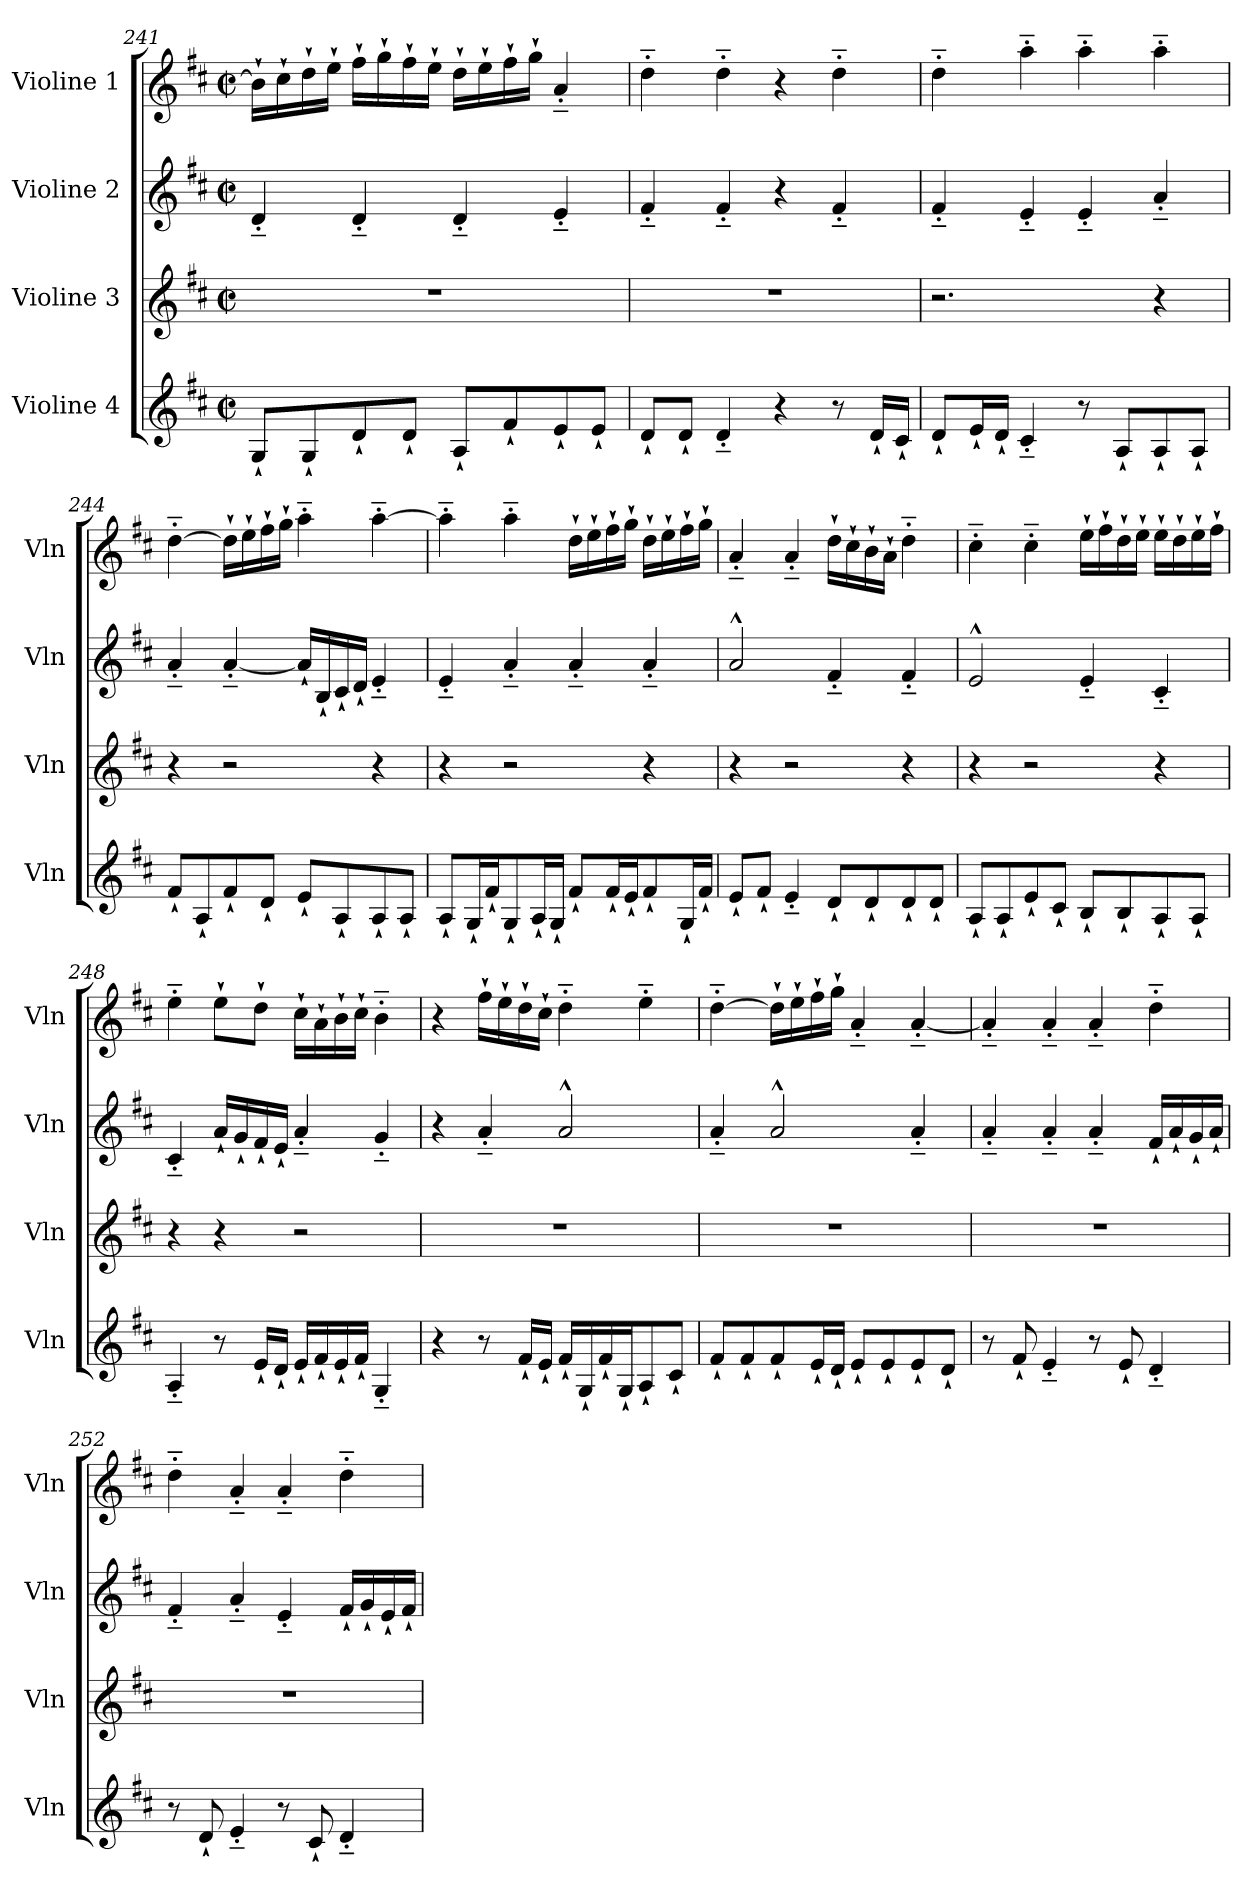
**kern	**kern	**kern	**kern
*part4	*part3	*part2	*part1
*staff4	*staff3	*staff2	*staff1
*I"Violine 4	*I"Violine 3	*I"Violine 2	*I"Violine 1
*I'Vln	*I'Vln	*I'Vln	*I'Vln
*clefG2	*clefG2	*clefG2	*clefG2
*k[f#c#]	*k[f#c#]	*k[f#c#]	*k[f#c#]
*D:	*D:	*D:	*D:
*M2/2	*M2/2	*M2/2	*M2/2
*met(c|)	*met(c|)	*met(c|)	*met(c|)
=241	=241	=241	=241
8G`/L	1r	4d~'/	16b`\LL]
.	.	.	16cc#`\
8G`/	.	.	16dd`\
.	.	.	16ee`\JJ
8d`/	.	4d~'/	16ff#`\LL
.	.	.	16gg`\
8d`/J	.	.	16ff#`\
.	.	.	16ee`\JJ
8A`/L	.	4d~'/	16dd`\LL
.	.	.	16ee`\
8f#`/	.	.	16ff#`\
.	.	.	16gg`\JJ
8e`/	.	4e~'/	4a~'/
8e`/J	.	.	.
!!LO:LB:g=z
=242	=242	=242	=242
8d`/L	1r	4f#~'/	4dd~'\
8d`/J	.	.	.
4d~'/	.	4f#~'/	4dd~'\
4r	.	4r	4r
8r	.	4f#~'/	4dd~'\
16d`/LL	.	.	.
16c#`/JJ	.	.	.
=243	=243	=243	=243
8d`/L	2.r	4f#~'/	4dd~'\
16e`/L	.	.	.
16d`/JJ	.	.	.
4c#~'/	.	4e~'/	4aa~'\
8r	.	4e~'/	4aa~'\
8A`/L	.	.	.
8A`/	4r	4a~'/	4aa~'\
8A`/J	.	.	.
=244	=244	=244	=244
8f#`/L	4r	4a~'/	[4dd~'\
8A`/	.	.	.
8f#`/	2r	[4a~'/	16dd`\LL]
.	.	.	16ee`\
8d`/J	.	.	16ff#`\
.	.	.	16gg`\JJ
8e`/L	.	16a`/LL]	4aa~'\
.	.	16B`/	.
8A`/	.	16c#`/	.
.	.	16d`/JJ	.
8A`/	4r	4e~'/	[4aa~'\
8A`/J	.	.	.
=245	=245	=245	=245
8A`/L	4r	4e~'/	4aa~'\]
16G`/L	.	.	.
16f#`/J	.	.	.
8G`/	2r	4a~'/	4aa~'\
16A`/L	.	.	.
16G`/JJ	.	.	.
8f#`/L	.	4a~'/	16dd`\LL
.	.	.	16ee`\
16f#`/L	.	.	16ff#`\
16e`/J	.	.	16gg`\JJ
8f#`/	4r	4a~'/	16dd`\LL
.	.	.	16ee`\
16G`/L	.	.	16ff#`\
16f#`/JJ	.	.	16gg`\JJ
!!LO:PB:g=z
=246	=246	=246	=246
8e`/L	4r	2a^^/	4a~'/
8f#`/J	.	.	.
4e~'/	2r	.	4a~'/
8d`/L	.	4f#~'/	16dd`\LL
.	.	.	16cc#`\
8d`/	.	.	16b`\
.	.	.	16a`\JJ
8d`/	4r	4f#~'/	4dd~'\
8d`/J	.	.	.
=247	=247	=247	=247
8A`/L	4r	2e^^/	4cc#~'\
8A`/	.	.	.
8e`/	2r	.	4cc#~'\
8c#`/J	.	.	.
8B`/L	.	4e~'/	16ee`\LL
.	.	.	16ff#`\
8B`/	.	.	16dd`\
.	.	.	16ee`\JJ
8A`/	4r	4c#~'/	16ee`\LL
.	.	.	16dd`\
8A`/J	.	.	16ee`\
.	.	.	16ff#`\JJ
=248	=248	=248	=248
4A~'/	4r	4c#~'/	4ee~'\
8r	4r	16a`/LL	8ee`\L
.	.	16g`/	.
16e`/LL	.	16f#`/	8dd`\J
16d`/JJ	.	16e`/JJ	.
16e`/LL	2r	4a~'/	16cc#`\LL
16f#`/	.	.	16a`\
16e`/	.	.	16b`\
16f#`/JJ	.	.	16cc#`\JJ
4G~'/	.	4g~'/	4b~'\
=249	=249	=249	=249
4r	1r	4r	4r
8r	.	4a~'/	16ff#`\LL
.	.	.	16ee`\
16f#`/LL	.	.	16dd`\
16e`/JJ	.	.	16cc#`\JJ
16f#`/LL	.	2a^^/	4dd~'\
16G`/	.	.	.
16f#`/	.	.	.
16G`/J	.	.	.
8A`/	.	.	4ee~'\
8c#`/J	.	.	.
!!LO:LB:g=z
=250	=250	=250	=250
8f#`/L	1r	4a~'/	[4dd~'\
8f#`/	.	.	.
8f#`/	.	2a^^/	16dd`\LL]
.	.	.	16ee`\
16e`/L	.	.	16ff#`\
16d`/JJ	.	.	16gg`\JJ
8e`/L	.	.	4a~'/
8e`/	.	.	.
8e`/	.	4a~'/	[4a~'/
8d`/J	.	.	.
=251	=251	=251	=251
8r	1r	4a~'/	4a~'/]
8f#`/	.	.	.
4e~'/	.	4a~'/	4a~'/
8r	.	4a~'/	4a~'/
8e`/	.	.	.
4d~'/	.	16f#`/LL	4dd~'\
.	.	16a`/	.
.	.	16g`/	.
.	.	16a`/JJ	.
=252	=252	=252	=252
8r	1r	4f#~'/	4dd~'\
8d`/	.	.	.
4e~'/	.	4a~'/	4a~'/
8r	.	4e~'/	4a~'/
8c#`/	.	.	.
4d~'/	.	16f#`/LL	4dd~'\
.	.	16g`/	.
.	.	16e`/	.
.	.	16f#`/JJ	.
=	=	=	=
*-	*-	*-	*-
